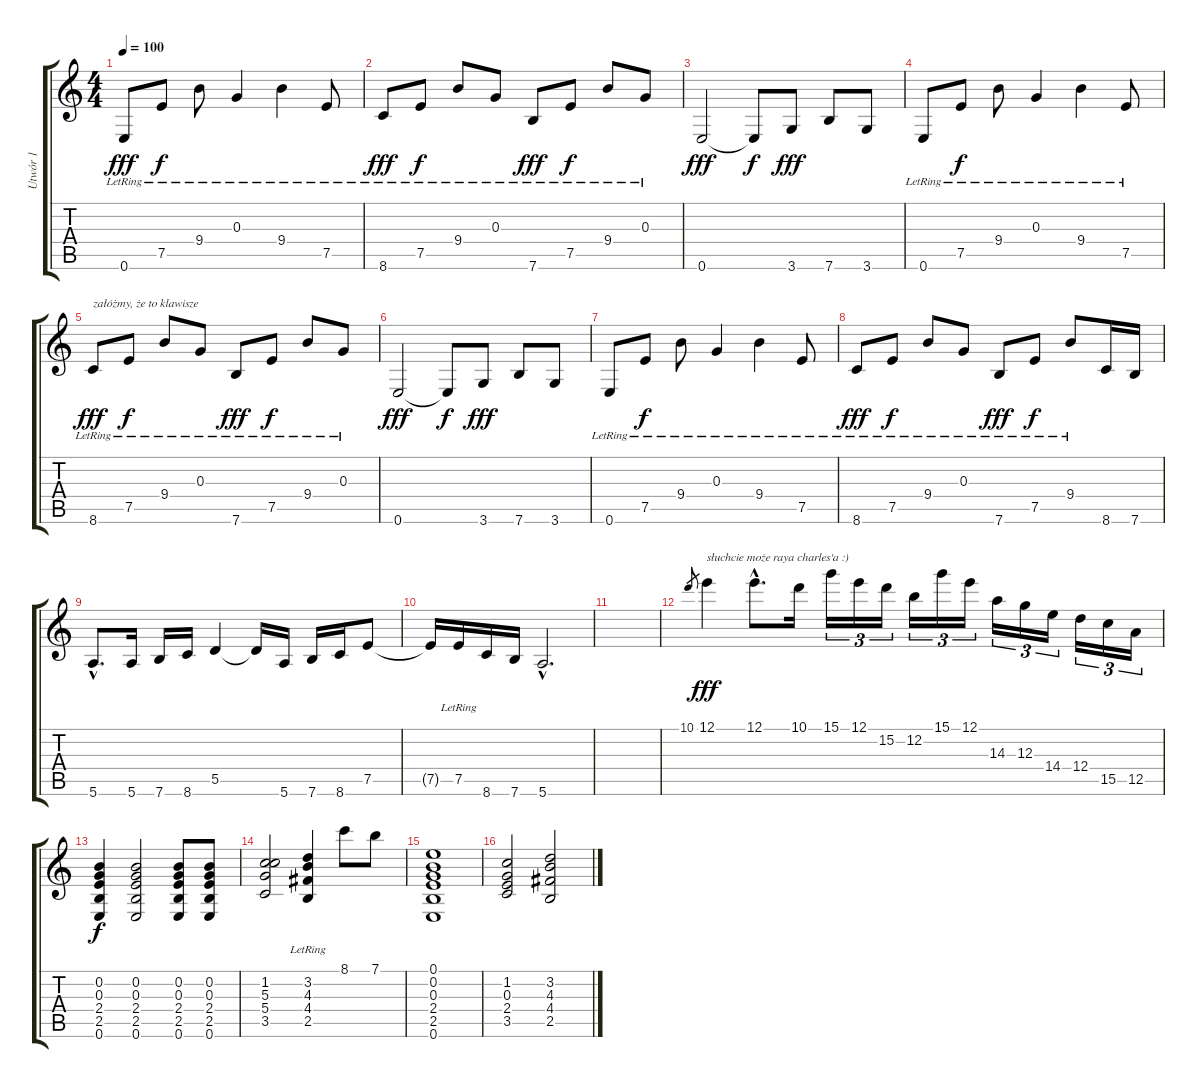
\track ("Utwór 1" "Utwór 1") {instrument acousticgrandpiano}
\staff {score tabs}
\tuning (E5 B4 G4 D4 A3 E3) {hide}
\ts (4 4)
\tempo 100
\clef g2
\ks c
0.6{lr}.8{dy fff instrument acousticgrandpiano} 7.5{lr}.8{dy f} 9.4{lr}.8 0.3{lr}.4 9.4{lr}.4 7.5{lr}.8 |
8.6{lr}.8{dy fff} 7.5{lr}.8{dy f} 9.4{lr}.8 0.3{lr}.8 7.6{lr}.8{dy fff} 7.5{lr}.8{dy f} 9.4{lr}.8 0.3{lr}.8 |
0.6.2{dy fff} 0.6{t}.8{dy f} 3.6.8{dy fff} 7.6.8 3.6.8 |
0.6{lr}.8 7.5{lr}.8{dy f} 9.4{lr}.8 0.3{lr}.4 9.4{lr}.4 7.5{lr}.8 |
8.6{lr}.8{txt "załóżmy, że to klawisze" dy fff} 7.5{lr}.8{dy f} 9.4{lr}.8 0.3{lr}.8 7.6{lr}.8{dy fff} 7.5{lr}.8{dy f} 9.4{lr}.8 0.3{lr}.8 |
0.6.2{dy fff} 0.6{t}.8{dy f} 3.6.8{dy fff} 7.6.8 3.6.8 |
0.6{lr}.8 7.5{lr}.8{dy f} 9.4{lr}.8 0.3{lr}.4 9.4{lr}.4 7.5{lr}.8 |
8.6{lr}.8{dy fff} 7.5{lr}.8{dy f} 9.4{lr}.8 0.3{lr}.8 7.6{lr}.8{dy fff} 7.5{lr}.8{dy f} 9.4{lr}.8 8.6.16 7.6.16 |
5.6{hac}.8{d} 5.6.16 7.6.16 8.6.16 5.5.4 5.5{t}.16 5.6.16 7.6.16 8.6.16 7.5.8 |
7.5{t}.16 7.5{lr}.16 8.6.16 7.6.16 5.6{hac}.2{d} |
|
10.1.8{gr} 12.1.4{txt "słuchcie może raya charles'a :)" dy fff instrument drawbarorgan} 12.1{hac}.8{d} 10.1.16 15.1.16{tu (3 2)} 12.1.16{tu (3 2)} 15.2.16{tu (3 2)} 12.2.16{tu (3 2)} 15.1.16{tu (3 2)} 12.1.16{tu (3 2)} 14.3.16{tu (3 2)} 12.3.16{tu (3 2)} 14.4.16{tu (3 2)} 12.4.16{tu (3 2)} 15.5.16{tu (3 2)} 12.5.16{tu (3 2)} |
(0.2 0.3 2.4 2.5 0.6).4{dy f} (0.2 0.3 2.4 2.5 0.6).2 (0.2 0.3 2.4 2.5 0.6).8 (0.2 0.3 2.4 2.5 0.6).8 |
(1.2 5.3 5.4 3.5).2 (3.2{lr} 4.3{lr} 4.4{lr} 2.5{lr}).4 8.1.8 7.1.8 |
(0.1 0.2 0.3 2.4 2.5 0.6).1 |
(1.2 0.3 2.4 3.5).2 (3.2 4.3 4.4 2.5).2
